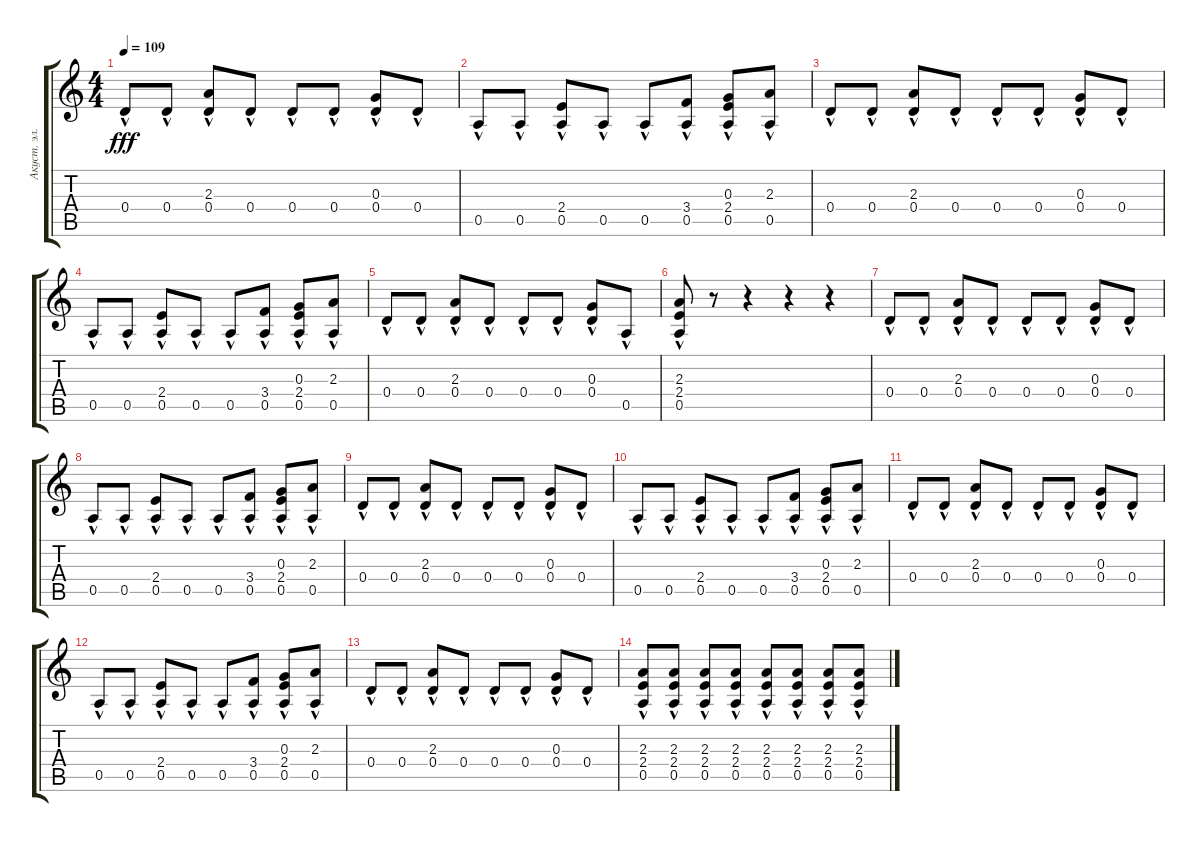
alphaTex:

\track ("Акуст. эл. гитара" "Акуст. эл.") {instrument electricguitarclean}
\staff {score tabs}
\tuning (E4 B3 G3 D3 A2 E2) {hide}
\ts (4 4)
\tempo 109
\clef g2
\ks c
0.4{hac}.8{dy fff} 0.4{hac}.8 (2.3{hac} 0.4{hac}).8 0.4{hac}.8 0.4{hac}.8 0.4{hac}.8 (0.3{hac} 0.4{hac}).8 0.4{hac}.8 |
0.5{hac}.8 0.5{hac}.8 (2.4{hac} 0.5{hac}).8 0.5{hac}.8 0.5{hac}.8 (3.4{hac} 0.5{hac}).8 (0.3{hac} 2.4{hac} 0.5{hac}).8 (2.3{hac} 0.5{hac}).8 |
0.4{hac}.8 0.4{hac}.8 (2.3{hac} 0.4{hac}).8 0.4{hac}.8 0.4{hac}.8 0.4{hac}.8 (0.3{hac} 0.4{hac}).8 0.4{hac}.8 |
0.5{hac}.8 0.5{hac}.8 (2.4{hac} 0.5{hac}).8 0.5{hac}.8 0.5{hac}.8 (3.4{hac} 0.5{hac}).8 (0.3{hac} 2.4{hac} 0.5{hac}).8 (2.3{hac} 0.5{hac}).8 |
0.4{hac}.8 0.4{hac}.8 (2.3{hac} 0.4{hac}).8 0.4{hac}.8 0.4{hac}.8 0.4{hac}.8 (0.3{hac} 0.4{hac}).8 0.5{hac}.8 |
(2.3{hac} 2.4{hac} 0.5{hac}).8 r.8 r.4 r.4 r.4 |
0.4{hac}.8 0.4{hac}.8 (2.3{hac} 0.4{hac}).8 0.4{hac}.8 0.4{hac}.8 0.4{hac}.8 (0.3{hac} 0.4{hac}).8 0.4{hac}.8 |
0.5{hac}.8 0.5{hac}.8 (2.4{hac} 0.5{hac}).8 0.5{hac}.8 0.5{hac}.8 (3.4{hac} 0.5{hac}).8 (0.3{hac} 2.4{hac} 0.5{hac}).8 (2.3{hac} 0.5{hac}).8 |
0.4{hac}.8 0.4{hac}.8 (2.3{hac} 0.4{hac}).8 0.4{hac}.8 0.4{hac}.8 0.4{hac}.8 (0.3{hac} 0.4{hac}).8 0.4{hac}.8 |
0.5{hac}.8 0.5{hac}.8 (2.4{hac} 0.5{hac}).8 0.5{hac}.8 0.5{hac}.8 (3.4{hac} 0.5{hac}).8 (0.3{hac} 2.4{hac} 0.5{hac}).8 (2.3{hac} 0.5{hac}).8 |
0.4{hac}.8 0.4{hac}.8 (2.3{hac} 0.4{hac}).8 0.4{hac}.8 0.4{hac}.8 0.4{hac}.8 (0.3{hac} 0.4{hac}).8 0.4{hac}.8 |
0.5{hac}.8 0.5{hac}.8 (2.4{hac} 0.5{hac}).8 0.5{hac}.8 0.5{hac}.8 (3.4{hac} 0.5{hac}).8 (0.3{hac} 2.4{hac} 0.5{hac}).8 (2.3{hac} 0.5{hac}).8 |
0.4{hac}.8 0.4{hac}.8 (2.3{hac} 0.4{hac}).8 0.4{hac}.8 0.4{hac}.8 0.4{hac}.8 (0.3{hac} 0.4{hac}).8 0.4{hac}.8 |
(2.3{hac} 2.4{hac} 0.5{hac}).8 (2.3{hac} 2.4{hac} 0.5{hac}).8 (2.3{hac} 2.4{hac} 0.5{hac}).8 (2.3{hac} 2.4{hac} 0.5{hac}).8 (2.3{hac} 2.4{hac} 0.5{hac}).8 (2.3{hac} 2.4{hac} 0.5{hac}).8 (2.3{hac} 2.4{hac} 0.5{hac}).8 (2.3{hac} 2.4{hac} 0.5{hac}).8
